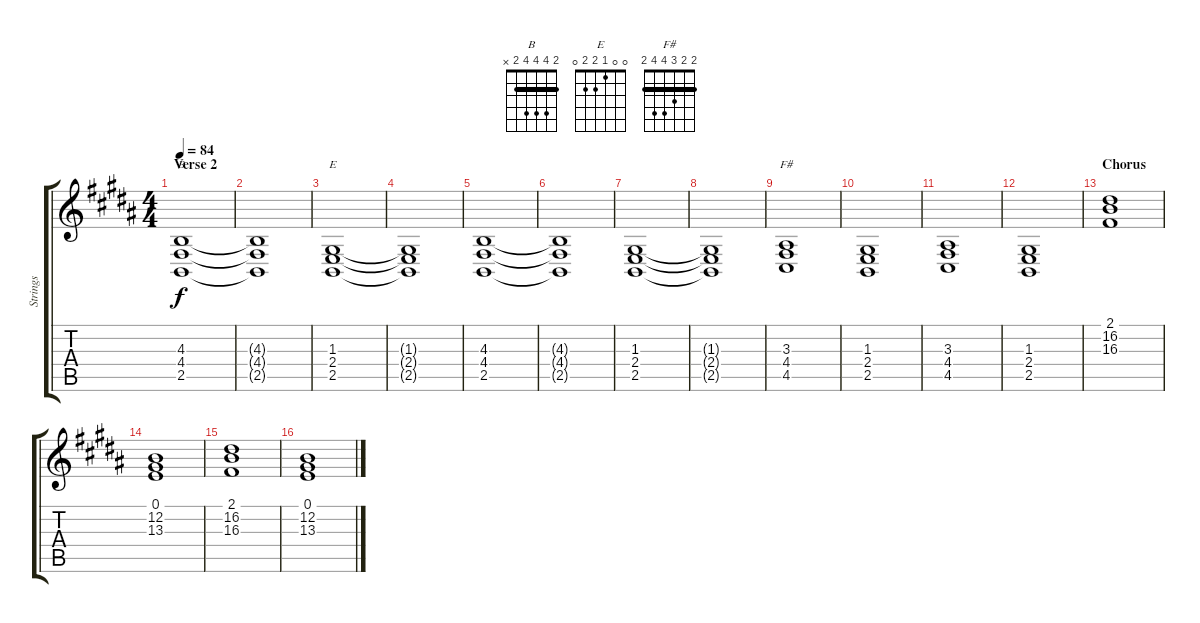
\track ("Strings" "Strings") {instrument synthstrings2}
\staff {score tabs}
\tuning (E4 B3 G3 D3 A2 E2) {hide}
\chord ("B" 2 4 4 4 2 x) {barre 2}
\chord ("E" 0 0 1 2 2 0)
\chord ("F#" 2 2 3 4 4 2) {barre 2}
\ts (4 4)
\section ("" "Verse 2")
\tempo 84
\clef g2
\ks b
(4.3 4.4 2.5).1{ch "B" dy f} |
(4.3{t} 4.4{t} 2.5{t}).1 |
(1.3 2.4 2.5).1{ch "E"} |
(1.3{t} 2.4{t} 2.5{t}).1 |
(4.3 4.4 2.5).1 |
(4.3{t} 4.4{t} 2.5{t}).1 |
(1.3 2.4 2.5).1 |
(1.3{t} 2.4{t} 2.5{t}).1 |
(3.3 4.4 4.5).1{ch "F#"} |
(1.3 2.4 2.5).1 |
(3.3 4.4 4.5).1 |
(1.3 2.4 2.5).1 |
\section ("" "Chorus")
(2.1 16.2 16.3).1 |
(0.1 12.2 13.3).1 |
(2.1 16.2 16.3).1 |
(0.1 12.2 13.3).1
